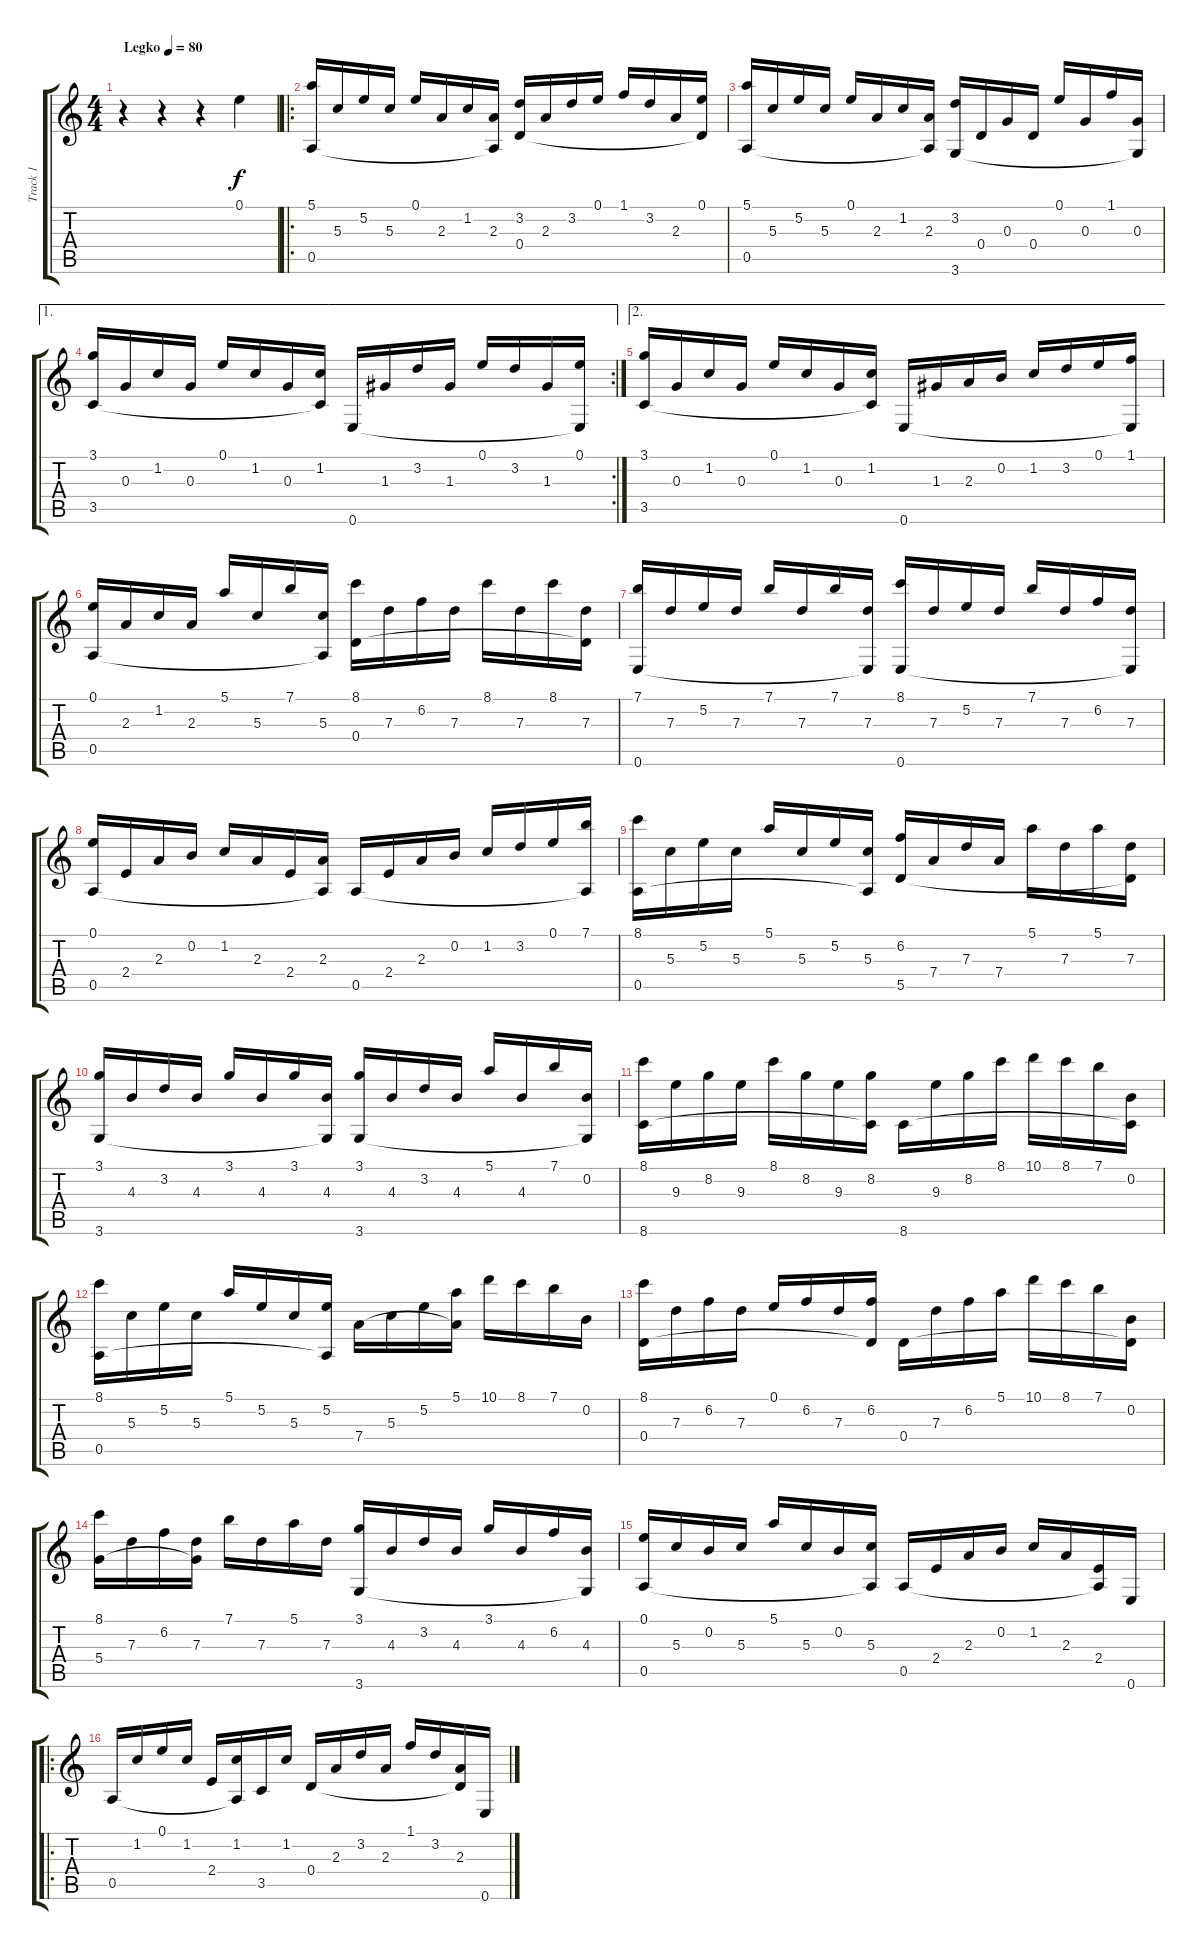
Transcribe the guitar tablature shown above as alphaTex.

\track ("Track 1" "Track 1") {instrument acousticguitarnylon}
\staff {score tabs}
\tuning (E4 B3 G3 D3 A2 E2) {hide}
\ts (4 4)
\tempo (80 "Legko")
\clef g2
\ks c
r.4{dy f instrument acousticguitarnylon} r.4 r.4 0.1.4 |
\ro
(5.1 0.5).16 5.3.16 5.2.16 5.3.16 0.1.16 2.3.16 1.2.16 (2.3 0.5{t}).16 (3.2 0.4).16 2.3.16 3.2.16 0.1.16 1.1.16 3.2.16 2.3.16 (0.1 0.4{t}).16 |
(5.1 0.5).16 5.3.16 5.2.16 5.3.16 0.1.16 2.3.16 1.2.16 (2.3 0.5{t}).16 (3.2 3.6).16 0.4.16 0.3.16 0.4.16 0.1.16 0.3.16 1.1.16 (0.3 3.6{t}).16 |
\ae 1
\rc 2
(3.1 3.5).16 0.3.16 1.2.16 0.3.16 0.1.16 1.2.16 0.3.16 (1.2 3.5{t}).16 0.6.16 1.3.16 3.2.16 1.3.16 0.1.16 3.2.16 1.3.16 (0.1 0.6{t}).16 |
\ae 2
(3.1 3.5).16 0.3.16 1.2.16 0.3.16 0.1.16 1.2.16 0.3.16 (1.2 3.5{t}).16 0.6.16 1.3.16 2.3.16 0.2.16 1.2.16 3.2.16 0.1.16 (1.1 0.6{t}).16 |
(0.1 0.5).16 2.3.16 1.2.16 2.3.16 5.1.16 5.3.16 7.1.16 (5.3 0.5{t}).16 (8.1 0.4).16 7.3.16 6.2.16 7.3.16 8.1.16 7.3.16 8.1.16 (7.3 0.4{t}).16 |
\ks aminor
(7.1 0.6).16 7.3.16 5.2.16 7.3.16 7.1.16 7.3.16 7.1.16 (7.3 0.6{t}).16 (8.1 0.6).16 7.3.16 5.2.16 7.3.16 7.1.16 7.3.16 6.2.16 (7.3 0.6{t}).16 |
(0.1 0.5).16 2.4.16 2.3.16 0.2.16 1.2.16 2.3.16 2.4.16 (2.3 0.5{t}).16 0.5.16 2.4.16 2.3.16 0.2.16 1.2.16 3.2.16 0.1.16 (7.1 0.5{t}).16 |
(8.1 0.5).16 5.3.16 5.2.16 5.3.16 5.1.16 5.3.16 5.2.16 (5.3 0.5{t}).16 (6.2 5.5).16 7.4.16 7.3.16 7.4.16 5.1.16 7.3.16 5.1.16 (7.3 5.5{t}).16 |
(3.1 3.6).16 4.3.16 3.2.16 4.3.16 3.1.16 4.3.16 3.1.16 (4.3 3.6{t}).16 (3.1 3.6).16 4.3.16 3.2.16 4.3.16 5.1.16 4.3.16 7.1.16 (0.2 3.6{t}).16 |
(8.1 8.6).16 9.3.16 8.2.16 9.3.16 8.1.16 8.2.16 9.3.16 (8.2 8.6{t}).16 8.6.16 9.3.16 8.2.16 8.1.16 10.1.16 8.1.16 7.1.16 (0.2 8.6{t}).16 |
(8.1 0.5).16 5.3.16 5.2.16 5.3.16 5.1.16 5.2.16 5.3.16 (5.2 0.5{t}).16 7.4.16 5.3.16 5.2.16 (5.1 7.4{t}).16 10.1.16 8.1.16 7.1.16 0.2.16 |
(8.1 0.4).16 7.3.16 6.2.16 7.3.16 0.1.16 6.2.16 7.3.16 (6.2 0.4{t}).16 0.4.16 7.3.16 6.2.16 5.1.16 10.1.16 8.1.16 7.1.16 (0.2 0.4{t}).16 |
(8.1 5.4).16 7.3.16 6.2.16 (7.3 5.4{t}).16 7.1.16 7.3.16 5.1.16 7.3.16 (3.1 3.6).16 4.3.16 3.2.16 4.3.16 3.1.16 4.3.16 6.2.16 (4.3 3.6{t}).16 |
(0.1 0.5).16 5.3.16 0.2.16 5.3.16 5.1.16 5.3.16 0.2.16 (5.3 0.5{t}).16 0.5.16 2.4.16 2.3.16 0.2.16 1.2.16 2.3.16 (2.4 0.5{t}).16 0.6.16 |
\ro
0.5.16 1.2.16 0.1.16 1.2.16 2.4.16 (1.2 0.5{t}).16 3.5.16 1.2.16 0.4.16 2.3.16 3.2.16 2.3.16 1.1.16 3.2.16 (2.3 0.4{t}).16 0.6.16
